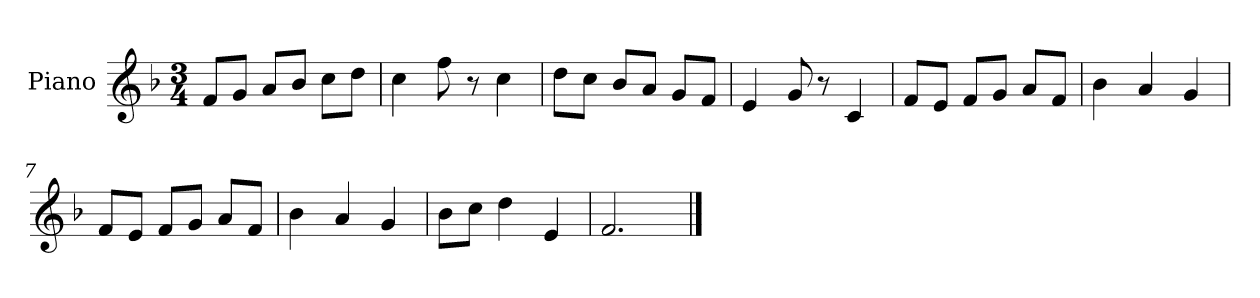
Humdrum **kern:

**kern
*part1
*staff1
*I"Piano
*I'Pno
*clefG2
*k[b-]
*F:
*M3/4
=1
8f/L
8g/J
8a/L
8b-/J
8cc\L
8dd\J
=2
4cc\
8ff\
8r
4cc\
=3
8dd\L
8cc\J
8b-/L
8a/J
8g/L
8f/J
=4
4e/
8g/
8r
4c/
=5
8f/L
8e/J
8f/L
8g/J
8a/L
8f/J
=6
4b-\
4a/
4g/
=7
8f/L
8e/J
8f/L
8g/J
8a/L
8f/J
=8
4b-\
4a/
4g/
=9
8b-\L
8cc\J
4dd\
4e/
=10
2.f/
==
*-
